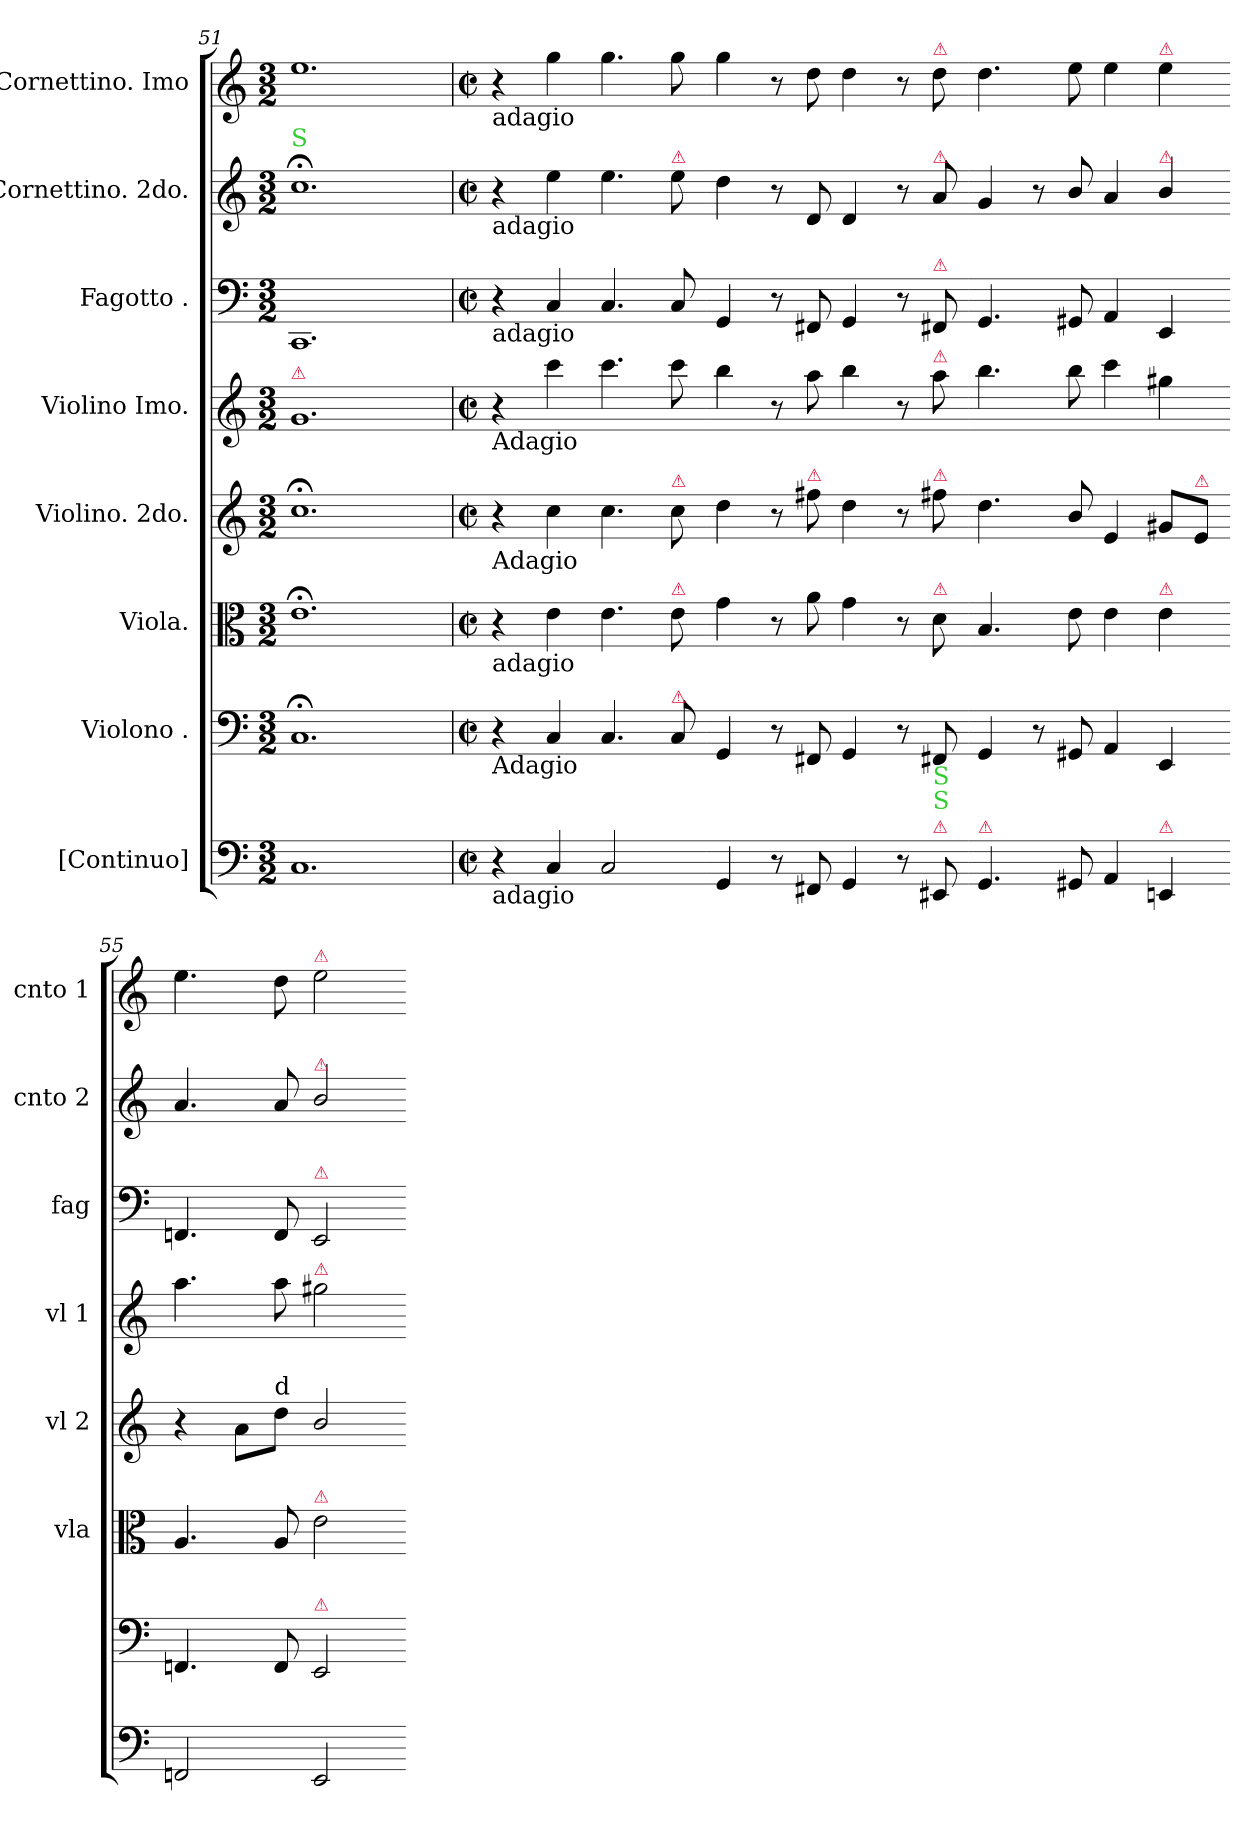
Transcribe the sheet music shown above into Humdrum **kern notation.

**kern	**kern	**kern	**kern	**kern	**kern	**kern	**kern
*part8	*part7	*part6	*part5	*part4	*part3	*part2	*part1
*staff8	*staff7	*staff6	*staff5	*staff4	*staff3	*staff2	*staff1
*I"[Continuo]	*I"Violono .	*I"Viola.	*I"Violino. 2do.	*I"Violino Imo.	*I"Fagotto .	*I"Cornettino. 2do.	*I"Cornettino. Imo
*	*	*I'vla	*I'vl 2	*I'vl 1	*I'fag	*I'cnto 2	*I'cnto 1
*clefF4	*clefF4	*clefC3	*clefG2	*clefG2	*clefF4	*clefG2	*clefG2
*k[]	*k[]	*k[]	*k[]	*k[]	*k[]	*k[]	*k[]
*C:	*C:	*C:	*C:	*C:	*C:	*C:	*C:
*M3/2	*M3/2	*M3/2	*M3/2	*M3/2	*M3/2	*M3/2	*M3/2
=51	=51	=51	=51	=51	=51	=51	=51
!	!	!	!	!	!	!LO:TX:a:color=limegreen:t=S	!
!	!	!	!	!LO:TX:a:color=crimson:t=⚠	!	!	!
1.C	1.C;<	1.e;<	1.cc;<	1.g	1.CC	1.cc;<	1.ee
=52	=52	=52	=52	=52	=52	=52	=52
*M2/2	*M2/2	*M2/2	*M2/2	*M2/2	*M2/2	*M2/2	*M2/2
*met(c|)	*met(c|)	*met(c|)	*met(c|)	*met(c|)	*met(c|)	*met(c|)	*met(c|)
!	!	!	!	!	!	!	!LO:TX:b:t=adagio
!	!	!	!	!	!	!LO:TX:b:t=adagio	!
!	!	!	!	!	!LO:TX:b:t=adagio	!	!
!	!	!	!	!LO:TX:b:t=Adagio	!	!	!
!	!	!	!LO:TX:b:t=Adagio	!	!	!	!
!	!	!LO:TX:b:t=adagio	!	!	!	!	!
!	!LO:TX:b:t=Adagio	!	!	!	!	!	!
!LO:TX:b:t=adagio	!	!	!	!	!	!	!
4r	4r	4r	4r	4r	4r	4r	4r
4C/	4C/	4e\	4cc\	4ccc\	4C/	4ee\	4gg\
2C/	4.C/	4.e\	4.cc\	4.ccc\	4.C/	4.ee\	4.gg\
!	!	!	!	!	!	!LO:TX:a:color=crimson:t=⚠	!
!	!	!	!LO:TX:a:color=crimson:t=⚠	!	!	!	!
!	!	!LO:TX:a:color=crimson:t=⚠	!	!	!	!	!
!	!LO:TX:a:color=crimson:t=⚠	!	!	!	!	!	!
.	8C/	8e\	8cc\	8ccc\	8C/	8ee\	8gg\
=53-	=53-	=53-	=53-	=53-	=53-	=53-	=53-
4GG/	4GG/	4g\	4dd\	4bb\	4GG/	4dd\	4gg\
8r	8r	8r	8r	8r	8r	8r	8r
!	!	!	!LO:TX:a:color=crimson:t=⚠	!	!	!	!
8FF#X/	8FF#X/	8a\	8ff#X\	8aa\	8FF#X/	8d/	8dd\
4GG/	4GG/	4g\	4dd\	4bb\	4GG/	4d/	4dd\
8r	8r	8r	8r	8r	8r	8r	8r
!	!	!	!	!	!	!	!LO:TX:a:color=crimson:t=⚠
!	!	!	!	!	!	!LO:TX:a:color=crimson:t=⚠	!
!	!	!	!	!	!LO:TX:a:color=crimson:t=⚠	!	!
!	!	!	!	!LO:TX:a:color=crimson:t=⚠	!	!	!
!	!	!	!LO:TX:a:color=crimson:t=⚠	!	!	!	!
!	!	!LO:TX:a:color=crimson:t=⚠	!	!	!	!	!
!LO:TX:a:color=crimson:t=⚠	!	!	!	!	!	!	!
!LO:TX:a:color=limegreen:t=S	!	!	!	!	!	!	!
!LO:TX:a:color=limegreen:t=S	!	!	!	!	!	!	!
8EE#X/	8FF#X/	8d\	8ff#X\	8aa\	8FF#X/	8a/	8dd\
=54-	=54-	=54-	=54-	=54-	=54-	=54-	=54-
!LO:TX:a:color=crimson:t=⚠	!	!	!	!	!	!	!
4.GG/	4GG/	4.B/	4.dd\	4.bb\	4.GG/	4g/	4.dd\
.	8r	.	.	.	.	8r	.
8GG#X/	8GG#X/	8e\	8b/	8bb\	8GG#X/	8b/	8ee\
4AA/	4AA/	4e\	4e/	4ccc\	4AA/	4a/	4ee\
!	!	!	!	!	!	!	!LO:TX:a:color=crimson:t=⚠
!	!	!	!	!	!	!LO:TX:a:color=crimson:t=⚠	!
!	!	!LO:TX:a:color=crimson:t=⚠	!	!	!	!	!
!LO:TX:a:color=crimson:t=⚠	!	!	!	!	!	!	!
4EEn/	4EE/	4e\	8g#X/L	4gg#X\	4EE/	4b/	4ee\
!	!	!	!LO:TX:a:color=crimson:t=⚠	!	!	!	!
.	.	.	8e/J	.	.	.	.
=55-	=55-	=55-	=55-	=55-	=55-	=55-	=55-
2FFn/	4.FFn/	4.A/	4r	4.aa\	4.FFn/	4.a/	4.ee\
.	.	.	8a\L	.	.	.	.
!	!	!	!LO:TX:a:t=d	!	!	!	!
.	8FF/	8A/	8dd\J	8aa\	8FF/	8a/	8dd\
!	!	!	!	!	!	!	!LO:TX:a:color=crimson:t=⚠
!	!	!	!	!	!	!LO:TX:a:color=crimson:t=⚠	!
!	!	!	!	!	!LO:TX:a:color=crimson:t=⚠	!	!
!	!	!	!	!LO:TX:a:color=crimson:t=⚠	!	!	!
!	!	!LO:TX:a:color=crimson:t=⚠	!	!	!	!	!
!	!LO:TX:a:color=crimson:t=⚠	!	!	!	!	!	!
2EE/	2EE/	2e\	2b/	2gg#X\	2EE/	2b/	2ee\
=-	=-	=-	=-	=-	=-	=-	=-
*-	*-	*-	*-	*-	*-	*-	*-
